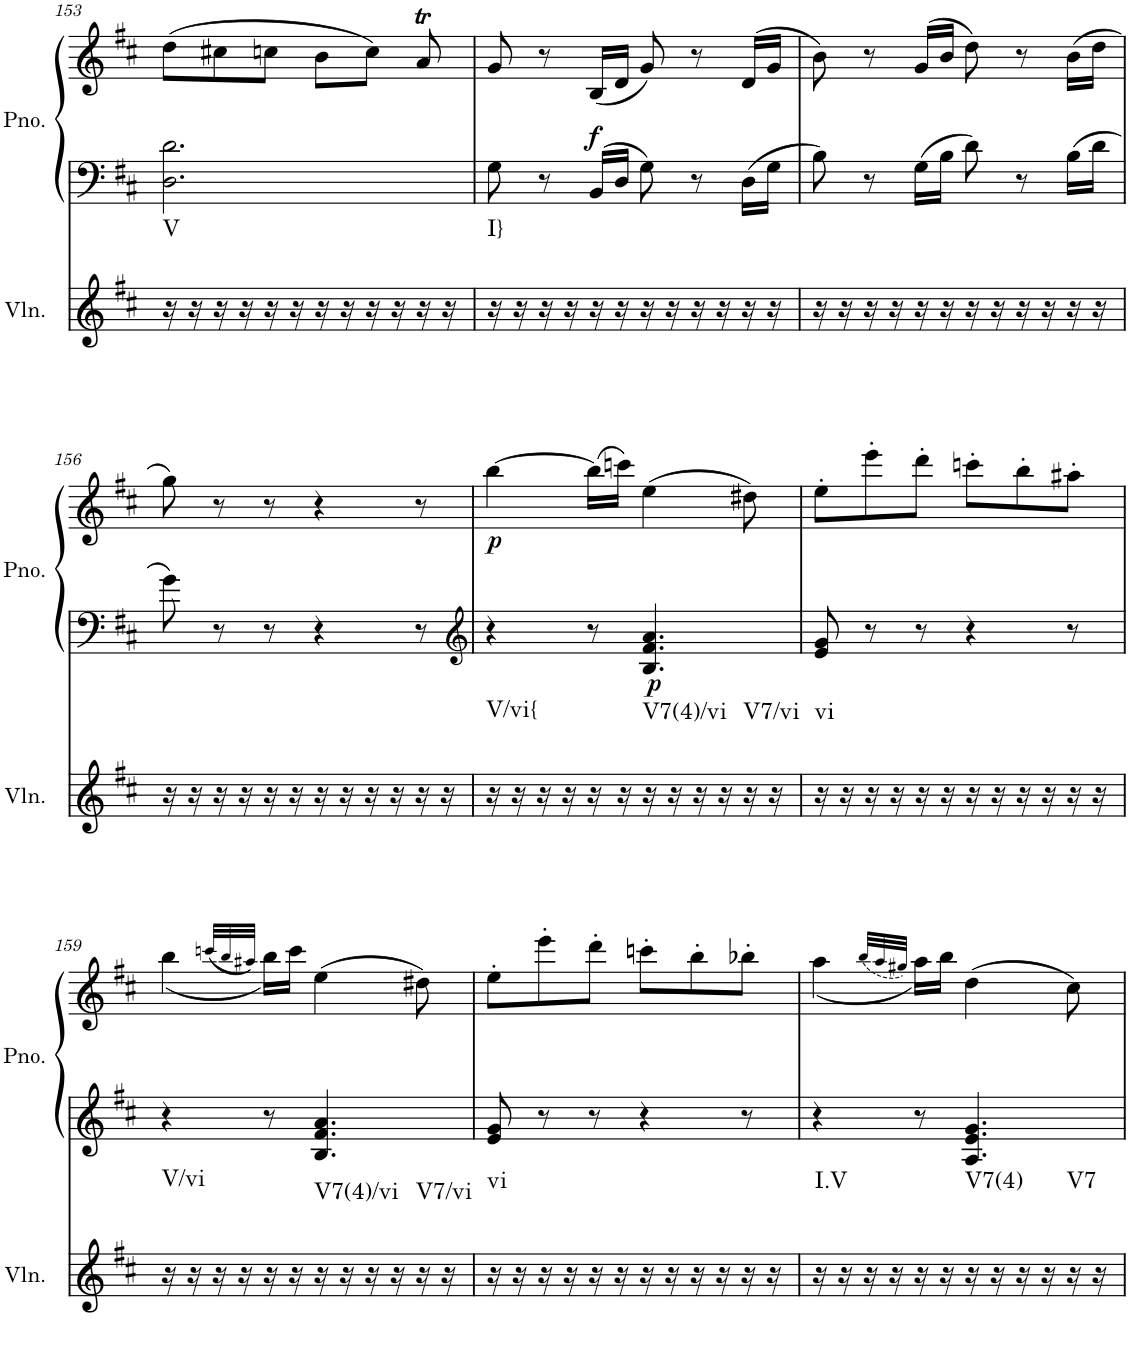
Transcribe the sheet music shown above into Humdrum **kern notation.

**kern	**harte	**kern	**kern	**dynam
*part2	*part2	*part1	*part1	*part1
*staff3	*	*staff2	*staff1	*staff1/2
*I"Violin	*	*I"Piano, Piano right	*	*
*I'Vln.	*	*I'Pno.	*	*
!!LO:PB:g=z
*clefG2	*	*clefF4	*clefG2	*
*k[f#c#]	*	*k[f#c#]	*k[f#c#]	*
*M6/8	*	*M6/8	*M6/8	*
=153	=153	=153	=153	=153
!	!LO:H:kt=V	!	!	!
16r	N	2.D\ 2.d\	(8dd\L	.
16r	.	.	.	.
16r	.	.	8cc#X\	.
16r	.	.	.	.
16r	.	.	8ccn\J	.
16r	.	.	.	.
16r	.	.	8b\L	.
16r	.	.	.	.
16r	.	.	8cc\J)	.
16r	.	.	.	.
16r	.	.	8aT/	.
16r	.	.	.	.
=154	=154	=154	=154	=154
!	!LO:H:kt=I}	!	!	!
16r	N	8G\	8g/	.
16r	.	.	.	.
16r	.	8r	8r	.
16r	.	.	.	.
!	!	!	!	!LO:DY:a=2
16r	.	16BB/LL	(16B/LL	f
16r	.	16D/JJ	16d/JJ	.
16r	.	8G\	8g/)	.
16r	.	.	.	.
16r	.	8r	8r	.
16r	.	.	.	.
16r	.	16D\LL	(>16d/LL	.
16r	.	16G\JJ	16g/JJ	.
=155	=155	=155	=155	=155
16r	.	8B\	8b\)	.
16r	.	.	.	.
16r	.	8r	8r	.
16r	.	.	.	.
16r	.	16G\LL	(16g/LL	.
16r	.	16B\JJ	16b/JJ	.
16r	.	8d\	8dd\)	.
16r	.	.	.	.
16r	.	8r	8r	.
16r	.	.	.	.
16r	.	16B\LL	(16b\LL	.
16r	.	16d\JJ	16dd\JJ	.
!!LO:LB:g=z
=156	=156	=156	=156	=156
16r	.	8g\	8gg\)	.
16r	.	.	.	.
16r	.	8r	8r	.
16r	.	.	.	.
16r	.	8r	8r	.
16r	.	.	.	.
16r	.	4r	4r	.
16r	.	.	.	.
16r	.	.	.	.
16r	.	.	.	.
16r	.	8r	8r	.
16r	.	.	.	.
=157	=157	=157	=157	=157
*	*	*clefG2	*	*
!	!LO:H:kt=V/vi{	!	!	!LO:DY:b
16r	N	4r	[4bb\	p
16r	.	.	.	.
16r	.	.	.	.
16r	.	.	.	.
16r	.	8r	(16bb\LL]	.
16r	.	.	16cccn\JJ)	.
!	!LO:H:kt=V7(4)/vi	!	!	!LO:DY:b=2
16r	N	4.B/ 4.f#/ 4.a/	(4ee\	p
16r	.	.	.	.
16r	.	.	.	.
16r	.	.	.	.
!	!LO:H:kt=V7/vi	!	!	!
16r	N	.	8dd#X\)	.
16r	.	.	.	.
=158	=158	=158	=158	=158
!	!LO:H:kt=vi	!	!	!
16r	N	8e/ 8g/	8ee'\L	.
16r	.	.	.	.
16r	.	8r	8eee'\	.
16r	.	.	.	.
16r	.	8r	8ddd'\J	.
16r	.	.	.	.
16r	.	4r	8cccn'\L	.
16r	.	.	.	.
16r	.	.	8bb'\	.
16r	.	.	.	.
16r	.	8r	8aa#X'\J	.
16r	.	.	.	.
!!LO:LB:g=z
=159	=159	=159	=159	=159
!	!LO:H:kt=V/vi	!	!	!
16r	N	4r	(<4bb\	.
16r	.	.	.	.
16r	.	.	.	.
16r	.	.	.	.
.	.	.	(32qcccn/LLL	.
.	.	.	32qbb/	.
.	.	.	32qaa#X/JJJ)	.
16r	.	8r	16bb\LL)	.
16r	.	.	16ccc\JJ	.
!	!LO:H:kt=V7(4)/vi	!	!	!
16r	N	4.B/ 4.f#/ 4.a/	(4ee\	.
16r	.	.	.	.
16r	.	.	.	.
16r	.	.	.	.
!	!LO:H:kt=V7/vi	!	!	!
16r	N	.	8dd#X\)	.
16r	.	.	.	.
=160	=160	=160	=160	=160
!	!LO:H:kt=vi	!	!	!
16r	N	8e/ 8g/	8ee'\L	.
16r	.	.	.	.
16r	.	8r	8eee'\	.
16r	.	.	.	.
16r	.	8r	8ddd'\J	.
16r	.	.	.	.
16r	.	4r	8cccn'\L	.
16r	.	.	.	.
16r	.	.	8bb'\	.
16r	.	.	.	.
16r	.	8r	8bb-X'\J	.
16r	.	.	.	.
=161	=161	=161	=161	=161
!	!LO:H:kt=I.V	!	!	!
16r	N	4r	(<4aa\	.
16r	.	.	.	.
16r	.	.	.	.
16r	.	.	.	.
.	.	.	(32qbb/LLL	.
.	.	.	32qaa/	.
.	.	.	32qgg#X/JJJ)	.
16r	.	8r	16aa\LL)	.
16r	.	.	16bb\JJ	.
!	!LO:H:kt=V7(4)	!	!	!
16r	N	4.A/ 4.e/ 4.g/	(>4dd\	.
16r	.	.	.	.
16r	.	.	.	.
16r	.	.	.	.
!	!LO:H:kt=V7	!	!	!
16r	N	.	8cc#\)	.
16r	.	.	.	.
=	=	=	=	=
*-	*-	*-	*-	*-
